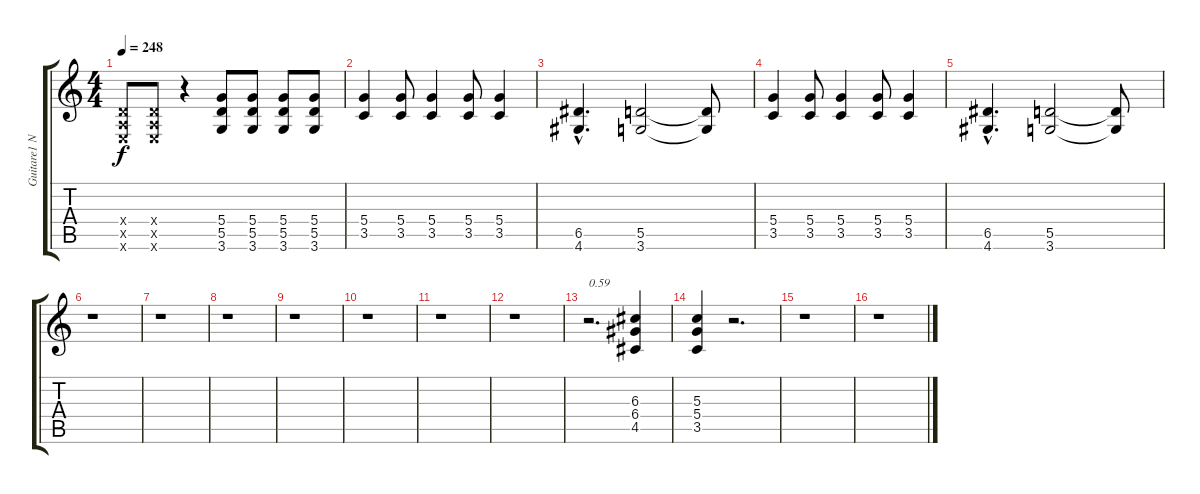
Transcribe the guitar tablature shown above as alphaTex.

\track ("Guitare1 Normal tune" "Guitare1 N") {instrument overdrivenguitar}
\staff {score tabs}
\tuning (E4 B3 G3 D3 A2 E2) {hide}
\ts (4 4)
\tempo 248
\clef g2
\ks c
(0.4{x} 0.5{x} 0.6{x}).8{dy f} (0.4{x} 0.5{x} 0.6{x}).8 r.4 (5.4 5.5 3.6).8 (5.4 5.5 3.6).8 (5.4 5.5 3.6).8 (5.4 5.5 3.6).8 |
(5.4 3.5).4 (5.4 3.5).8 (5.4 3.5).4 (5.4 3.5).8 (5.4 3.5).4 |
(6.5{hac} 4.6{hac}).4{d} (5.5 3.6).2 (5.5{t} 3.6{t}).8 |
(5.4 3.5).4 (5.4 3.5).8 (5.4 3.5).4 (5.4 3.5).8 (5.4 3.5).4 |
(6.5{hac} 4.6{hac}).4{d} (5.5 3.6).2 (5.5{t} 3.6{t}).8 |
r.1 |
r.1 |
r.1 |
r.1 |
r.1 |
r.1 |
r.1 |
r.2{d txt "0.59"} (6.3 6.4 4.5).4 |
(5.3 5.4 3.5).4 r.2{d} |
r.1 |
r.1
